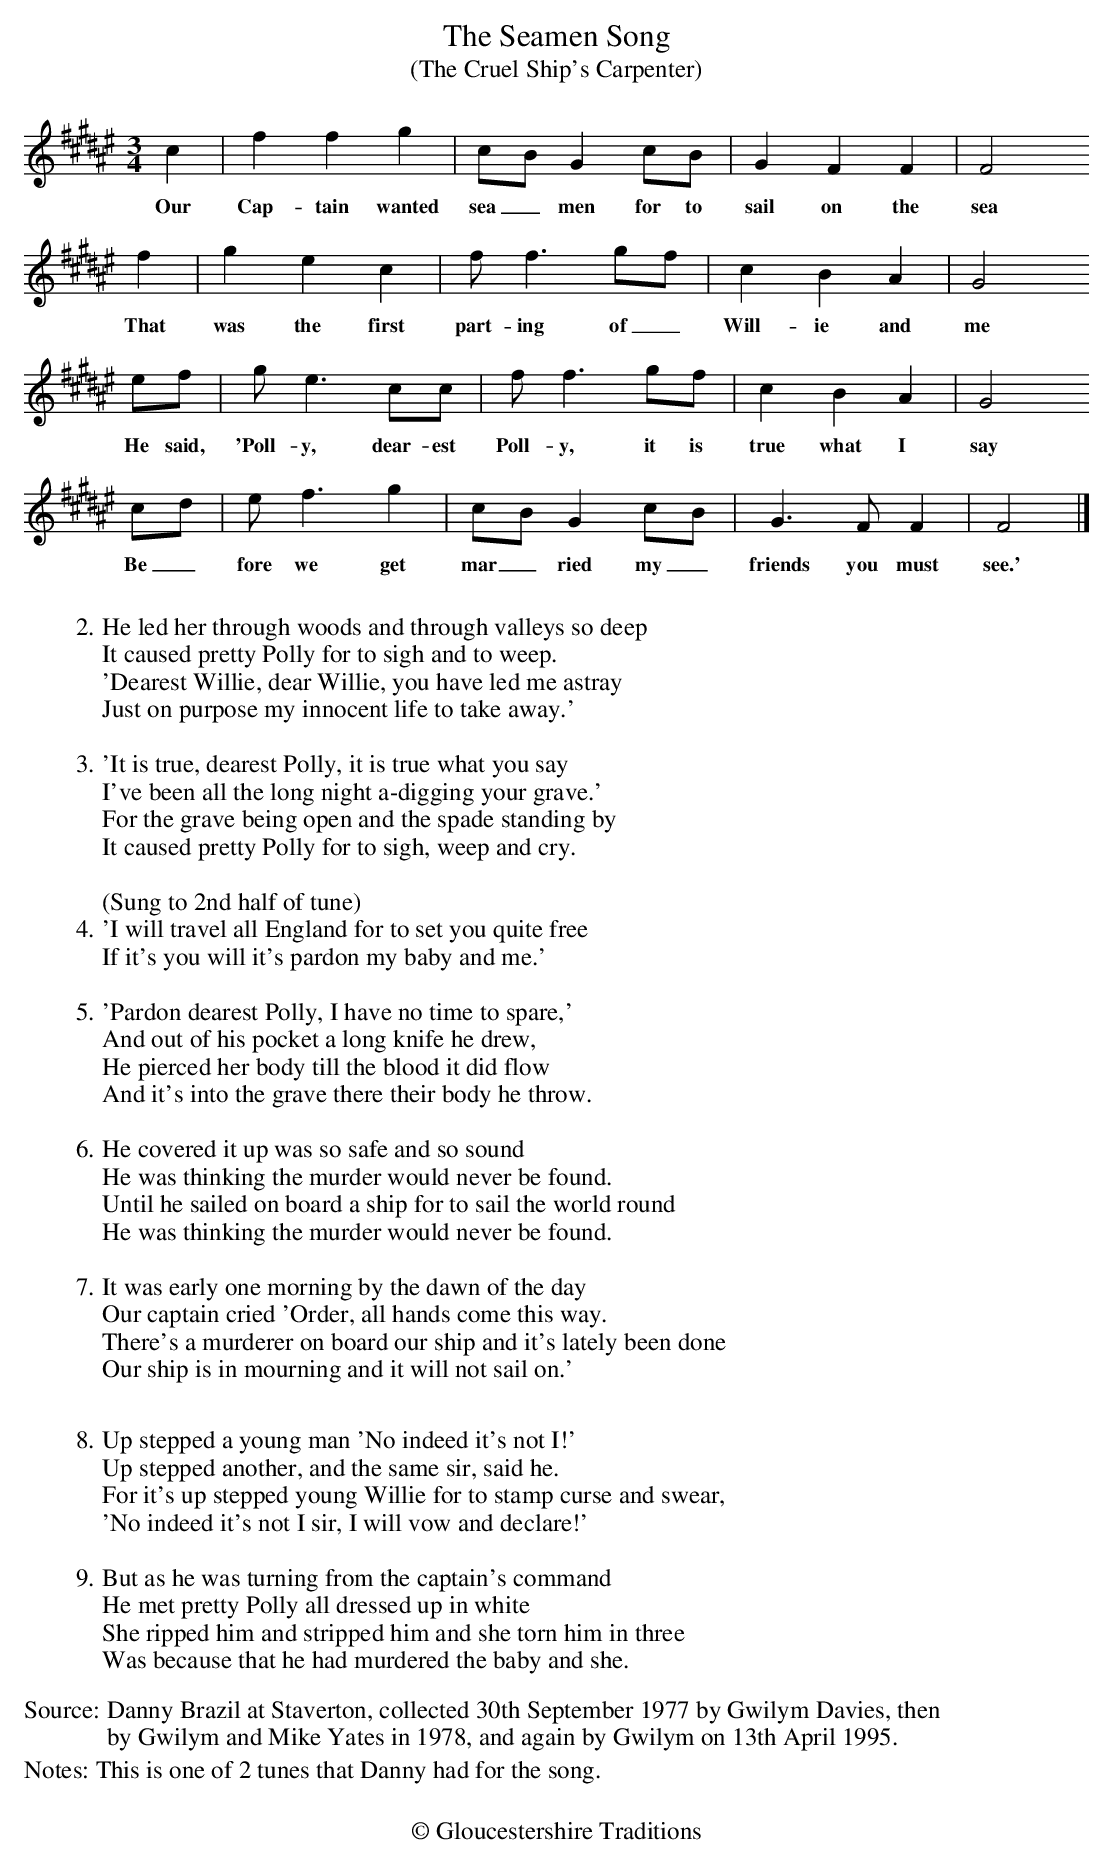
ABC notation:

X:1
T: The Seamen Song
T:(The Cruel Ship's Carpenter)
M: 3/4
L: 1/4
K: F#
c | ffg | c/B/ Gc/B/ | GFF | F2
w:Our Cap-tain wanted sea_men for to sail on the sea
f | gec | f/f3/g/f/ | cBA | G2
w:That was the first part-ing of_ Will-ie and me
e/f/ |  g/e3/ c/c/  | f/f3/g/f/ | cBA | G2
w:He said, 'Poll-y, dear-est Poll-y, it is true what I say
c/d/ | e/f3/g | c/B/Gc/B/ | G3/F/F | F2 |]
w:Be_fore we get mar_ried my_ friends you must see.'
%%text
%%text
%%text
W:2.He led her through woods and through valleys so deep
W:It caused pretty Polly for to sigh and to weep.
W:'Dearest Willie, dear Willie, you have led me astray
W:Just on purpose my innocent life to take away.'
W:
W:3.'It is true, dearest Polly, it is true what you say
W:I've been all the long night a-digging your grave.'
W:For the grave being open and the spade standing by
W:It caused pretty Polly for to sigh, weep and cry.
W:
W:(Sung to 2nd half of tune)
W:4.'I will travel all England for to set you quite free
W:If it's you will it's pardon my baby and me.'
W:
W:5.'Pardon dearest Polly, I have no time to spare,'
W:And out of his pocket a long knife he drew,
W:He pierced her body till the blood it did flow
W:And it's into the grave there their body he throw.
W:
W:6.He covered it up was so safe and so sound
W:He was thinking the murder would never be found.
W:Until he sailed on board a ship for to sail the world round
W:He was thinking the murder would never be found.
W:
W:7.It was early one morning by the dawn of the day
W:Our captain cried 'Order, all hands come this way.
W:There's a murderer on board our ship and it's lately been done
W:Our ship is in mourning and it will not sail on.'
W:
W:8.Up stepped a young man 'No indeed it's not I!'
W:Up stepped another, and the same sir, said he.
W:For it's up stepped young Willie for to stamp curse and swear,
W:'No indeed it's not I sir, I will vow and declare!'
W:
W:9.But as he was turning from the captain's command
W:He met pretty Polly all dressed up in white
W:She ripped him and stripped him and she torn him in three
W:Was because that he had murdered the baby and she.
W:
